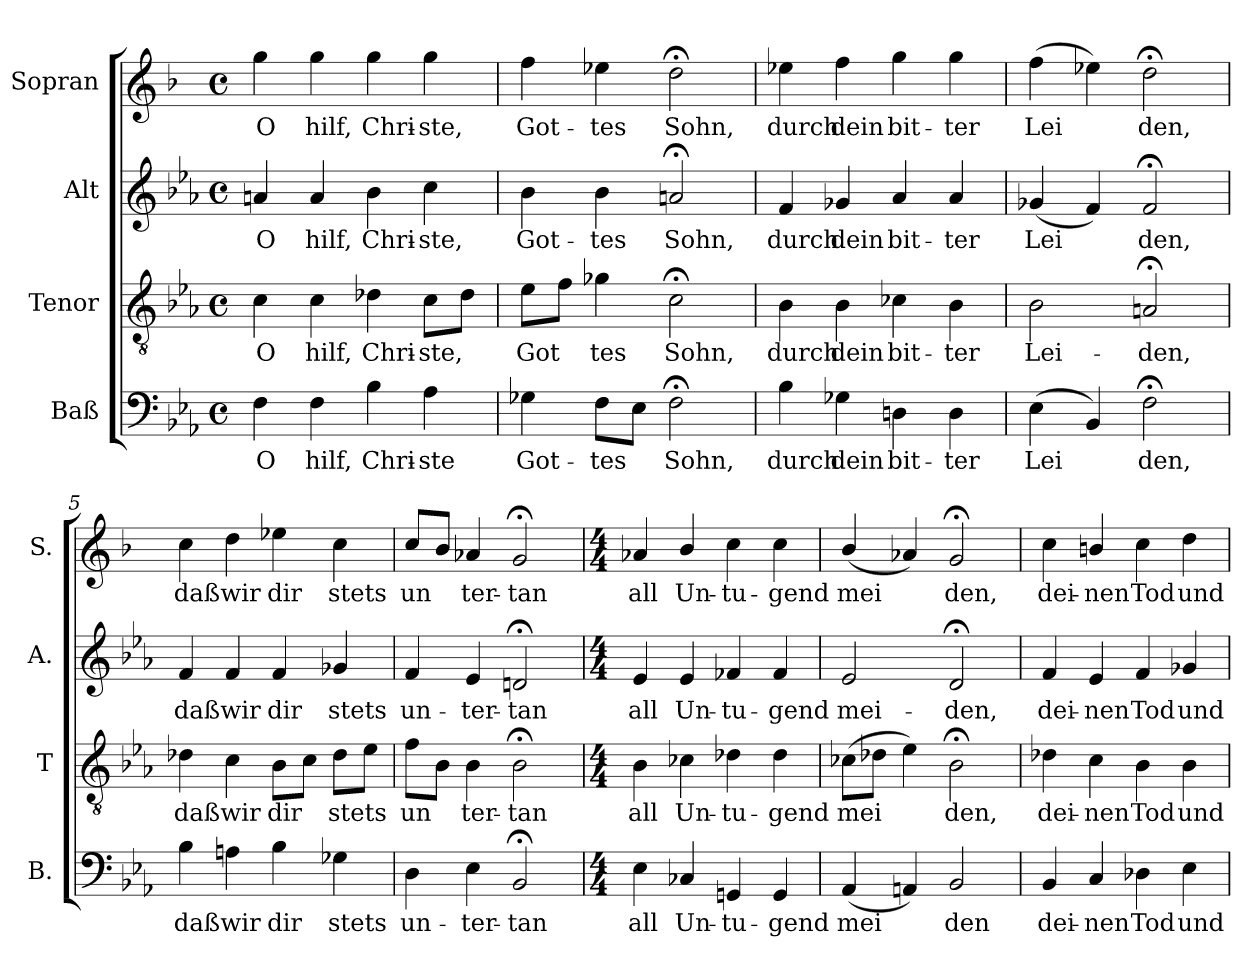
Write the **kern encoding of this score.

**kern	**text	**kern	**text	**kern	**text	**kern	**text
*part4	*part4	*part3	*part3	*part2	*part2	*part1	*part1
*staff4	*staff4	*staff3	*staff3	*staff2	*staff2	*staff1	*staff1
*I"Baß	*	*I"Tenor	*	*I"Alt	*	*I"Sopran	*
*I'B.	*	*I'T	*	*I'A.	*	*I'S.	*
*clefF4	*	*clefGv2	*	*clefG2	*	*clefG2	*
*	*	*	*	*	*	*ITrd1c2	*
*k[b-e-a-]	*	*k[b-e-a-]	*	*k[b-e-a-]	*	*k[b-e-a-]	*
*E-:	*	*E-:	*	*E-:	*	*E-:	*
*M4/4	*	*M4/4	*	*M4/4	*	*M4/4	*
*met(c)	*	*met(c)	*	*met(c)	*	*met(c)	*
=1	=1	=1	=1	=1	=1	=1	=1
!	!LO:LY:b	!	!LO:LY:b	!	!LO:LY:b	!	!LO:LY:b
4F\	O	4c\	O	4an/	O	4ff\	O
!	!LO:LY:b	!	!LO:LY:b	!	!LO:LY:b	!	!LO:LY:b
4F\	hilf,	4c\	hilf,	4a/	hilf,	4ff\	hilf,
!	!LO:LY:b	!	!LO:LY:b	!	!LO:LY:b	!	!LO:LY:b
4B-\	Chri-	4d-X\	Chri-	4b-\	Chri-	4ff\	Chri-
!	!LO:LY:b	!	!LO:LY:b	!	!LO:LY:b	!	!LO:LY:b
4A-\	-ste	8c\L	-ste,	4cc\	-ste,	4ff\	-ste,
.	.	8d-\J	.	.	.	.	.
=2	=2	=2	=2	=2	=2	=2	=2
!	!LO:LY:b	!	!LO:LY:b	!	!LO:LY:b	!	!LO:LY:b
4G-X\	Got-	8e-\L	Got	4b-\	Got-	4ee-\	Got-
.	.	8f\J	.	.	.	.	.
!	!LO:LY:b	!	!LO:LY:b	!	!LO:LY:b	!	!LO:LY:b
8F\L	-tes	4g-X\	tes	4b-\	-tes	4dd-X\	-tes
8E-\J	.	.	.	.	.	.	.
!	!LO:LY:b	!	!LO:LY:b	!	!LO:LY:b	!	!LO:LY:b
2F;<\	Sohn,	2c;<\	Sohn,	2an;</	Sohn,	2cc;<\	Sohn,
=3	=3	=3	=3	=3	=3	=3	=3
!	!LO:LY:b	!	!LO:LY:b	!	!LO:LY:b	!	!LO:LY:b
4B-\	durch	4B-\	durch	4f/	durch	4dd-X\	durch
!	!LO:LY:b	!	!LO:LY:b	!	!LO:LY:b	!	!LO:LY:b
4G-X\	dein	4B-\	dein	4g-X/	dein	4ee-\	dein
!	!LO:LY:b	!	!LO:LY:b	!	!LO:LY:b	!	!LO:LY:b
4Dni\	bit-	4c-X\	bit-	4a-/	bit-	4ff\	bit-
!	!LO:LY:b	!	!LO:LY:b	!	!LO:LY:b	!	!LO:LY:b
4D\	-ter	4B-\	-ter	4a-/	-ter	4ff\	-ter
=4	=4	=4	=4	=4	=4	=4	=4
!	!LO:LY:b	!	!LO:LY:b	!	!LO:LY:b	!	!LO:LY:b
(4E-\	Lei	2B-\	Lei-	(<4g-X/	Lei	(>4ee-\	Lei
4BB-/)	.	.	.	4f/)	.	4dd-X\)	.
!	!LO:LY:b	!	!LO:LY:b	!	!LO:LY:b	!	!LO:LY:b
2F;<\	den,	2An;</	-den,	2f;</	den,	2cc;<\	den,
=5	=5	=5	=5	=5	=5	=5	=5
!	!LO:LY:b	!	!LO:LY:b	!	!LO:LY:b	!	!LO:LY:b
4B-\	daß	4d-X\	daß	4f/	daß	4b-\	daß
!	!LO:LY:b	!	!LO:LY:b	!	!LO:LY:b	!	!LO:LY:b
4An\	wir	4c\	wir	4f/	wir	4cc\	wir
!	!LO:LY:b	!	!LO:LY:b	!	!LO:LY:b	!	!LO:LY:b
4B-\	dir	8B-\L	dir	4f/	dir	4dd-X\	dir
.	.	8c\J	.	.	.	.	.
!	!LO:LY:b	!	!LO:LY:b	!	!LO:LY:b	!	!LO:LY:b
4G-X\	stets	8d-\L	stets	4g-X/	stets	4b-\	stets
.	.	8e-\J	.	.	.	.	.
!!LO:LB:g=z
=6	=6	=6	=6	=6	=6	=6	=6
!	!LO:LY:b	!	!LO:LY:b	!	!LO:LY:b	!	!LO:LY:b
4D\	un-	8f\L	un	4f/	un-	8b-/L	un
.	.	8B-\J	.	.	.	8a-/J	.
!	!LO:LY:b	!	!LO:LY:b	!	!LO:LY:b	!	!LO:LY:b
4E-\	-ter-	4B-\	ter-	4e-/	-ter-	4g-X/	ter-
!	!LO:LY:b	!	!LO:LY:b	!	!LO:LY:b	!	!LO:LY:b
2BB-;</	-tan	2B-;<\	-tan	2dni;</	-tan	2f;</	-tan
=7	=7	=7	=7	=7	=7	=7	=7
*M4/4	*	*M4/4	*	*M4/4	*	*M4/4	*
!	!LO:LY:b	!	!LO:LY:b	!	!LO:LY:b	!	!LO:LY:b
4E-\	all	4B-\	all	4e-/	all	4g-X/	all
!	!LO:LY:b	!	!LO:LY:b	!	!LO:LY:b	!	!LO:LY:b
4C-X/	Un-	4c-X\	Un-	4e-/	Un-	4a-/	Un-
!	!LO:LY:b	!	!LO:LY:b	!	!LO:LY:b	!	!LO:LY:b
4GGni/	-tu-	4d-X\	-tu-	4f-X/	-tu-	4b-\	-tu-
!	!LO:LY:b	!	!LO:LY:b	!	!LO:LY:b	!	!LO:LY:b
4GG/	-gend	4d-\	-gend	4f-/	-gend	4b-\	-gend
=8	=8	=8	=8	=8	=8	=8	=8
!	!LO:LY:b	!	!LO:LY:b	!	!LO:LY:b	!	!LO:LY:b
(<4AA-/	mei	(>8c-X\L	mei	2e-/	mei-	(<4a-/	mei
.	.	8d-X\J	.	.	.	.	.
4AAn/)	.	4e-\)	.	.	.	4g-X/)	.
!	!LO:LY:b	!	!LO:LY:b	!	!LO:LY:b	!	!LO:LY:b
2BB-/	den	2B-;<\	den,	2d;</	-den,	2f;</	den,
=9	=9	=9	=9	=9	=9	=9	=9
!	!LO:LY:b	!	!LO:LY:b	!	!LO:LY:b	!	!LO:LY:b
4BB-/	dei-	4d-X\	dei-	4f/	dei-	4b-\	dei-
!	!LO:LY:b	!	!LO:LY:b	!	!LO:LY:b	!	!LO:LY:b
4C/	-nen	4c\	-nen	4e-/	-nen	4an/	-nen
!	!LO:LY:b	!	!LO:LY:b	!	!LO:LY:b	!	!LO:LY:b
4D-X\	Tod	4B-\	Tod	4f/	Tod	4b-\	Tod
!	!LO:LY:b	!	!LO:LY:b	!	!LO:LY:b	!	!LO:LY:b
4E-\	und	4B-\	und	4g-X/	und	4cc\	und
=	=	=	=	=	=	=	=
*-	*-	*-	*-	*-	*-	*-	*-
